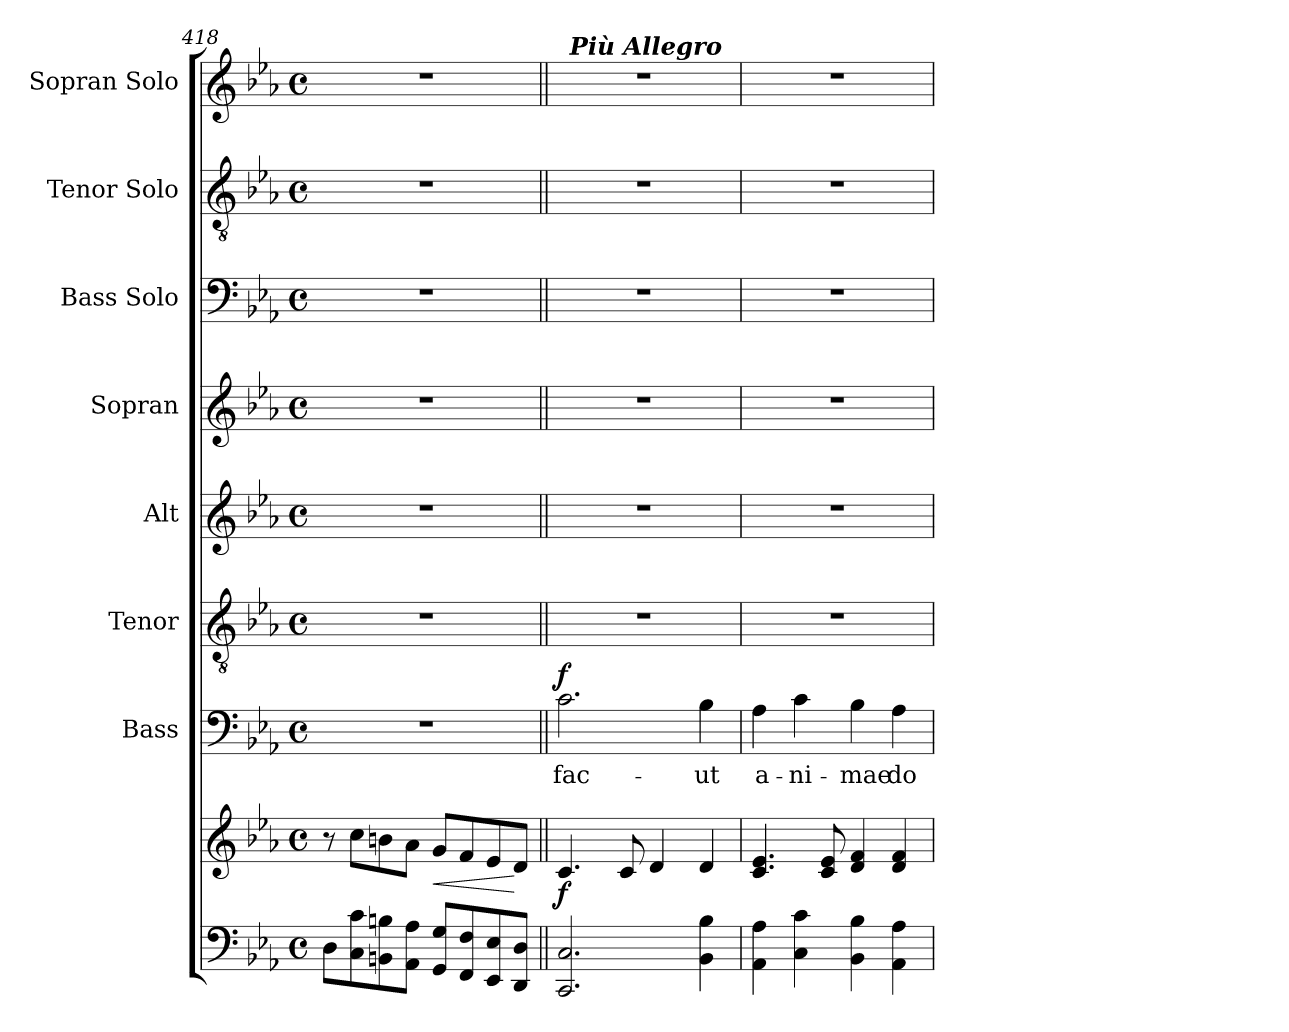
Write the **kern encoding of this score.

**kern	**kern	**dynam	**kern	**text	**dynam	**kern	**kern	**kern	**kern	**kern	**kern
*part8	*part8	*part8	*part7	*part7	*part7	*part6	*part5	*part4	*part3	*part2	*part1
*staff9	*staff8	*staff8/9	*staff7	*staff7	*staff7	*staff6	*staff5	*staff4	*staff3	*staff2	*staff1
*	*	*	*I"Bass	*	*	*I"Tenor	*I"Alt	*I"Sopran	*I"Bass Solo	*I"Tenor Solo	*I"Sopran Solo
*	*	*	*I'B.	*	*	*I'T.	*I'A.	*I'S.	*I'B. Solo	*I'T. Solo	*I'S. Solo
*clefF4	*clefG2	*	*clefF4	*	*	*clefGv2	*clefG2	*clefG2	*clefF4	*clefGv2	*clefG2
*k[b-e-a-]	*k[b-e-a-]	*	*k[b-e-a-]	*	*	*k[b-e-a-]	*k[b-e-a-]	*k[b-e-a-]	*k[b-e-a-]	*k[b-e-a-]	*k[b-e-a-]
*E-:	*E-:	*	*E-:	*	*	*E-:	*E-:	*E-:	*E-:	*E-:	*E-:
*M4/4	*M4/4	*	*M4/4	*	*	*M4/4	*M4/4	*M4/4	*M4/4	*M4/4	*M4/4
*met(c)	*met(c)	*	*met(c)	*	*	*met(c)	*met(c)	*met(c)	*met(c)	*met(c)	*met(c)
=418	=418	=418	=418	=418	=418	=418	=418	=418	=418	=418	=418
8D\L	8r	.	1r	.	.	1r	1r	1r	1r	1r	1r
8C\ 8c\	8cc\L	.	.	.	.	.	.	.	.	.	.
8BBn\ 8Bn\	8bn\	.	.	.	.	.	.	.	.	.	.
8AA-\ 8A-\J	8a-\J	.	.	.	.	.	.	.	.	.	.
!	!	!LO:HP:b	!	!	!	!	!	!	!	!	!
8GG/ 8G/L	8g/L	<	.	.	.	.	.	.	.	.	.
8FF/ 8F/	8f/	.	.	.	.	.	.	.	.	.	.
8EE-/ 8E-/	8e-/	.	.	.	.	.	.	.	.	.	.
8DD/ 8D/J	8d/J	[	.	.	.	.	.	.	.	.	.
=419||	=419||	=419||	=419||	=419||	=419||	=419||	=419||	=419||	=419||	=419||	=419||
!	!	!LO:DY:b	!	!LO:LY:b	!LO:DY:a	!	!	!	!	!	!
*	*	*	*	*	*	*	*	*	*	*	*^
2.CC/ 2.C/	4.c/	f	2.c\	fac-	f	1r	1r	1r	1r	1r	1r	32ryy
!	!	!	!	!	!	!	!	!	!	!	!	!LO:TX:a:Bi:t=Più Allegro
.	.	.	.	.	.	.	.	.	.	.	.	2ryy
.	8c/	.	.	.	.	.	.	.	.	.	.	.
.	4d/	.	.	.	.	.	.	.	.	.	.	.
.	.	.	.	.	.	.	.	.	.	.	.	4...ryy
!	!	!	!	!LO:LY:b	!	!	!	!	!	!	!	!
4BB-\ 4B-\	4d/	.	4B-\	-ut	.	.	.	.	.	.	.	.
=420	=420	=420	=420	=420	=420	=420	=420	=420	=420	=420	=420	=420
!	!	!	!	!LO:LY:b	!	!	!	!	!	!	!	!
*	*	*	*	*	*	*	*	*	*	*	*v	*v
4AA-\ 4A-\	4.c/ 4.e-/	.	4A-\	a-	.	1r	1r	1r	1r	1r	1r
!	!	!	!	!LO:LY:b	!	!	!	!	!	!	!
4C\ 4c\	.	.	4c\	-ni-	.	.	.	.	.	.	.
.	8c/ 8e-/	.	.	.	.	.	.	.	.	.	.
!	!	!	!	!LO:LY:b	!	!	!	!	!	!	!
4BB-\ 4B-\	4d/ 4f/	.	4B-\	-mae	.	.	.	.	.	.	.
!	!	!	!	!LO:LY:b	!	!	!	!	!	!	!
4AA-\ 4A-\	4d/ 4f/	.	4A-\	do-	.	.	.	.	.	.	.
=	=	=	=	=	=	=	=	=	=	=	=
*-	*-	*-	*-	*-	*-	*-	*-	*-	*-	*-	*-
